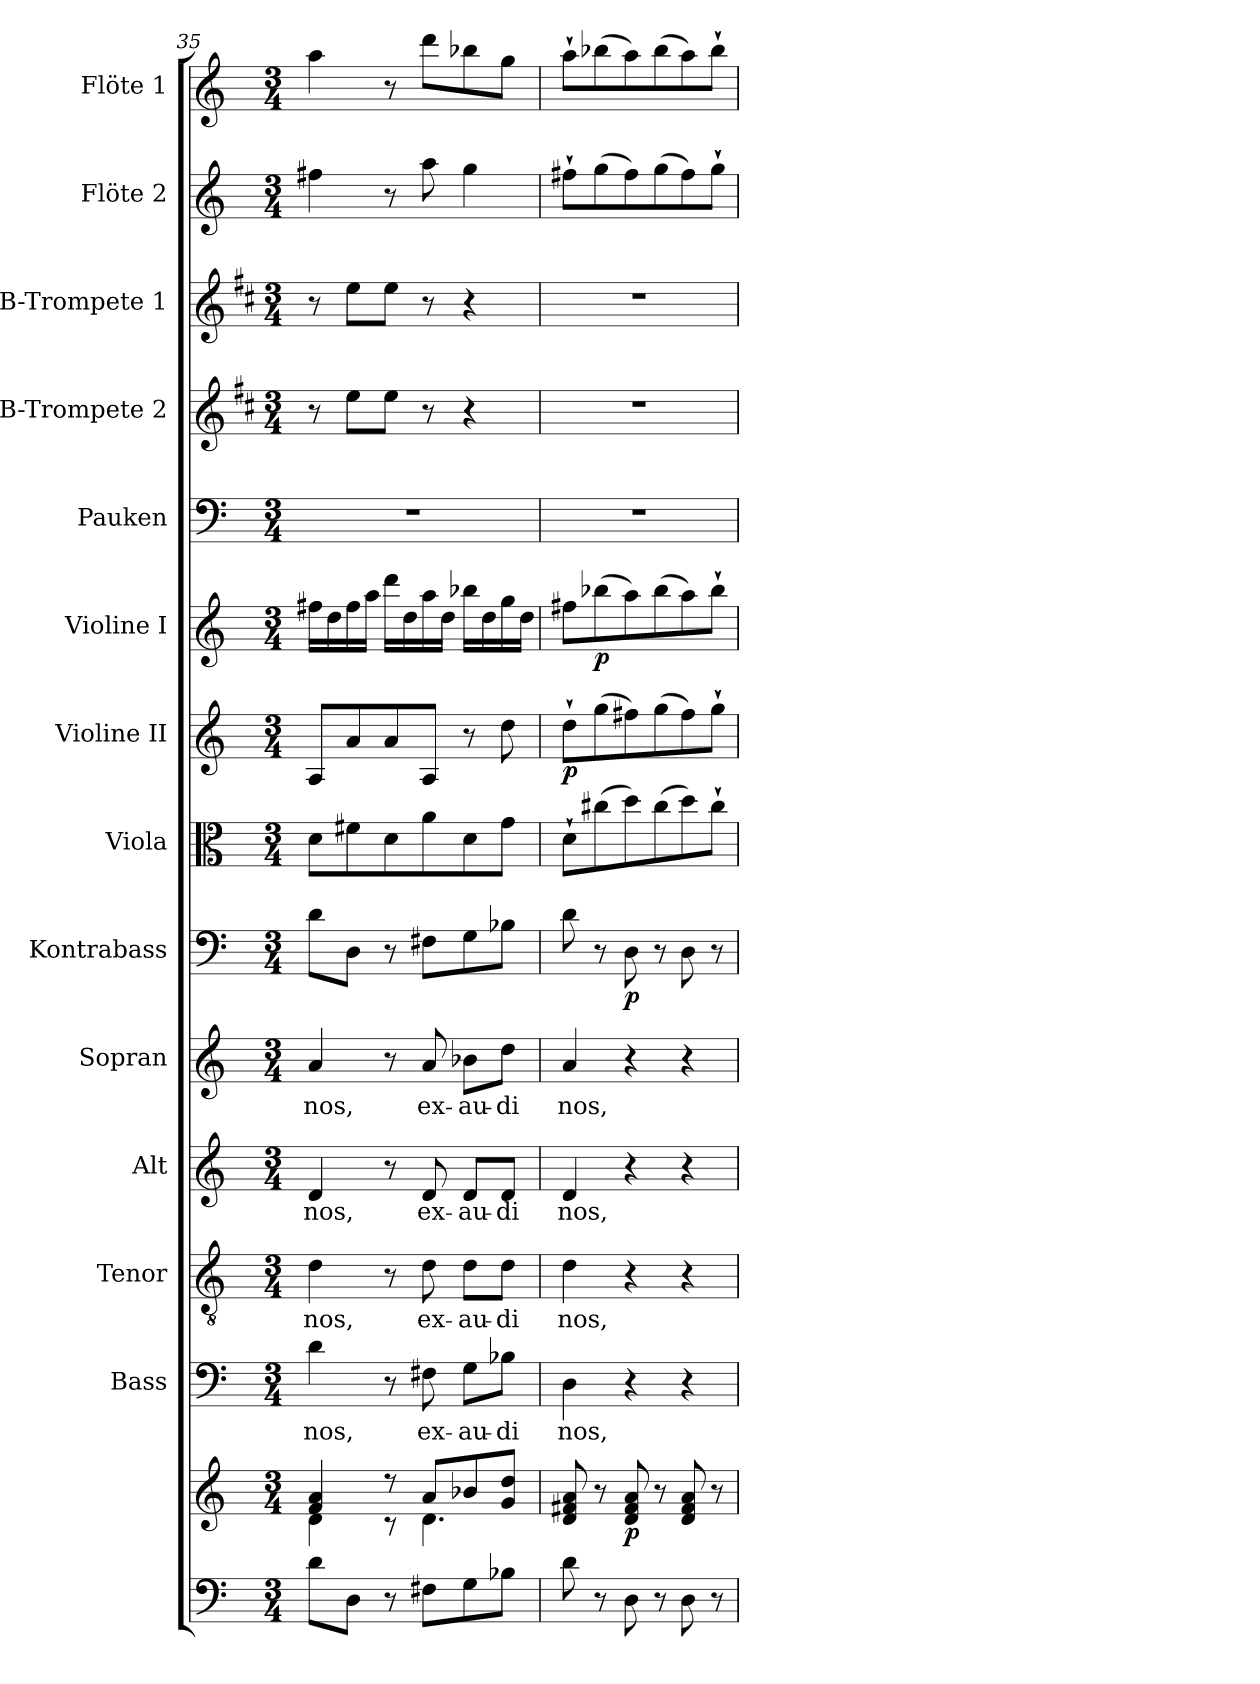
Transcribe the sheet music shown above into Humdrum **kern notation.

**kern	**kern	**dynam	**kern	**text	**kern	**text	**kern	**text	**kern	**text	**kern	**dynam	**kern	**kern	**dynam	**kern	**dynam	**kern	**kern	**kern	**kern	**kern
*part14	*part14	*part14	*part13	*part13	*part12	*part12	*part11	*part11	*part10	*part10	*part9	*part9	*part8	*part7	*part7	*part6	*part6	*part5	*part4	*part3	*part2	*part1
*staff15	*staff14	*staff14/15	*staff13	*staff13	*staff12	*staff12	*staff11	*staff11	*staff10	*staff10	*staff9	*staff9	*staff8	*staff7	*staff7	*staff6	*staff6	*staff5	*staff4	*staff3	*staff2	*staff1
*	*	*	*I"Bass	*	*I"Tenor	*	*I"Alt	*	*I"Sopran	*	*I"Kontrabass	*	*I"Viola	*I"Violine II	*	*I"Violine I	*	*I"Pauken	*I"B-Trompete 2	*I"B-Trompete 1	*I"Flöte 2	*I"Flöte 1
*	*	*	*I'B.	*	*I'T.	*	*I'A.	*	*I'S.	*	*I'Kb.	*	*I'Vla.	*I'Vl. II	*	*I'Vl. I	*	*I'Pk.	*I'B Trp. 2	*I'B Trp. 1	*I'Fl. 2	*I'Fl. 1
*clefF4	*clefG2	*	*clefF4	*	*clefGv2	*	*clefG2	*	*clefG2	*	*clefF4	*	*clefC3	*clefG2	*	*clefG2	*	*clefF4	*clefG2	*clefG2	*clefG2	*clefG2
*	*	*	*	*	*	*	*	*	*	*	*ITrd7c12	*	*	*	*	*	*	*	*ITrd1c2	*ITrd1c2	*	*
*k[]	*k[]	*	*k[]	*	*k[]	*	*k[]	*	*k[]	*	*k[]	*	*k[]	*k[]	*	*k[]	*	*k[]	*k[]	*k[]	*k[]	*k[]
*C:	*C:	*	*C:	*	*C:	*	*C:	*	*C:	*	*C:	*	*C:	*C:	*	*C:	*	*C:	*C:	*C:	*C:	*C:
*M3/4	*M3/4	*	*M3/4	*	*M3/4	*	*M3/4	*	*M3/4	*	*M3/4	*	*M3/4	*M3/4	*	*M3/4	*	*M3/4	*M3/4	*M3/4	*M3/4	*M3/4
=35	=35	=35	=35	=35	=35	=35	=35	=35	=35	=35	=35	=35	=35	=35	=35	=35	=35	=35	=35	=35	=35	=35
*	*^	*	*	*	*	*	*	*	*	*	*	*	*	*	*	*	*	*	*	*	*	*
!	!	!	!	!	!LO:LY:b	!	!LO:LY:b	!	!LO:LY:b	!	!LO:LY:b	!	!	!	!	!	!	!	!	!	!	!	!
8d\L	4f/ 4a/	4d\	.	4d\	nos,	4d\	nos,	4d/	nos,	4a/	nos,	8D\L	.	8d\L	8A/L	.	16ff#X\LL	.	2.r	8r	8r	4ff#X\	4aa\
.	.	.	.	.	.	.	.	.	.	.	.	.	.	.	.	.	16dd\	.	.	.	.	.	.
8D\J	.	.	.	.	.	.	.	.	.	.	.	8DD\J	.	8f#X\	8a/	.	16ff#\	.	.	8dd\L	8dd\L	.	.
.	.	.	.	.	.	.	.	.	.	.	.	.	.	.	.	.	16aa\JJ	.	.	.	.	.	.
8r	8r	8r	.	8r	.	8r	.	8r	.	8r	.	8r	.	8d\	8a/	.	16ddd\LL	.	.	8dd\J	8dd\J	8r	8r
.	.	.	.	.	.	.	.	.	.	.	.	.	.	.	.	.	16dd\	.	.	.	.	.	.
!	!	!	!	!	!LO:LY:b	!	!LO:LY:b	!	!LO:LY:b	!	!LO:LY:b	!	!	!	!	!	!	!	!	!	!	!	!
8F#X\L	8a/L	4.d\	.	8F#X\	ex-	8d\	ex-	8d/	ex-	8a/	ex-	8FF#X\L	.	8a\	8A/J	.	16aa\	.	.	8r	8r	8aa\	8ddd\L
.	.	.	.	.	.	.	.	.	.	.	.	.	.	.	.	.	16dd\JJ	.	.	.	.	.	.
!	!	!	!	!	!LO:LY:b	!	!LO:LY:b	!	!LO:LY:b	!	!LO:LY:b	!	!	!	!	!	!	!	!	!	!	!	!
8G\	8b-X/	.	.	8G\L	-au-	8d\L	-au-	8d/L	-au-	8b-X\L	-au-	8GG\	.	8d\	8r	.	16bb-X\LL	.	.	4r	4r	4gg\	8bb-X\
.	.	.	.	.	.	.	.	.	.	.	.	.	.	.	.	.	16dd\	.	.	.	.	.	.
!	!	!	!	!	!LO:LY:b	!	!LO:LY:b	!	!LO:LY:b	!	!LO:LY:b	!	!	!	!	!	!	!	!	!	!	!	!
8B-X\J	8g/ 8dd/J	.	.	8B-X\J	-di	8d\J	-di	8d/J	-di	8dd\J	-di	8BB-X\J	.	8g\J	8dd\	.	16gg\	.	.	.	.	.	8gg\J
.	.	.	.	.	.	.	.	.	.	.	.	.	.	.	.	.	16dd\JJ	.	.	.	.	.	.
*	*v	*v	*	*	*	*	*	*	*	*	*	*	*	*	*	*	*	*	*	*	*	*	*
!!LO:PB:g=z
=36	=36	=36	=36	=36	=36	=36	=36	=36	=36	=36	=36	=36	=36	=36	=36	=36	=36	=36	=36	=36	=36	=36
!	!	!	!	!LO:LY:b	!	!LO:LY:b	!	!LO:LY:b	!	!LO:LY:b	!	!	!	!	!LO:DY:b	!	!	!	!	!	!	!
8d\	8d/ 8f#X/ 8a/	.	4D\	nos,	4d\	nos,	4d/	nos,	4a/	nos,	8D\	.	8d`>\L	8dd`>\L	p	8ff#X\L	.	2.r	2.r	2.r	8ff#X`>\L	8aa`>\L
!	!	!	!	!	!	!	!	!	!	!	!	!	!	!	!	!	!LO:DY:b	!	!	!	!	!
8r	8r	.	.	.	.	.	.	.	.	.	8r	.	(>8cc#X\	(>8gg\	.	(>8bb-X\	p	.	.	.	(>8gg\	(>8bb-X\
!	!	!LO:DY:b	!	!	!	!	!	!	!	!	!	!LO:DY:b	!	!	!	!	!	!	!	!	!	!
8D\	8d/ 8f#/ 8a/	p	4r	.	4r	.	4r	.	4r	.	8DD\	p	8dd\)	8ff#X\)	.	8aa\)	.	.	.	.	8ff#\)	8aa\)
8r	8r	.	.	.	.	.	.	.	.	.	8r	.	(>8cc#\	(>8gg\	.	(>8bb-\	.	.	.	.	(>8gg\	(>8bb-\
8D\	8d/ 8f#/ 8a/	.	4r	.	4r	.	4r	.	4r	.	8DD\	.	8dd\)	8ff#\)	.	8aa\)	.	.	.	.	8ff#\)	8aa\)
8r	8r	.	.	.	.	.	.	.	.	.	8r	.	8cc#`>\J	8gg`>\J	.	8bb-`>\J	.	.	.	.	8gg`>\J	8bb-`>\J
=	=	=	=	=	=	=	=	=	=	=	=	=	=	=	=	=	=	=	=	=	=	=
*-	*-	*-	*-	*-	*-	*-	*-	*-	*-	*-	*-	*-	*-	*-	*-	*-	*-	*-	*-	*-	*-	*-
